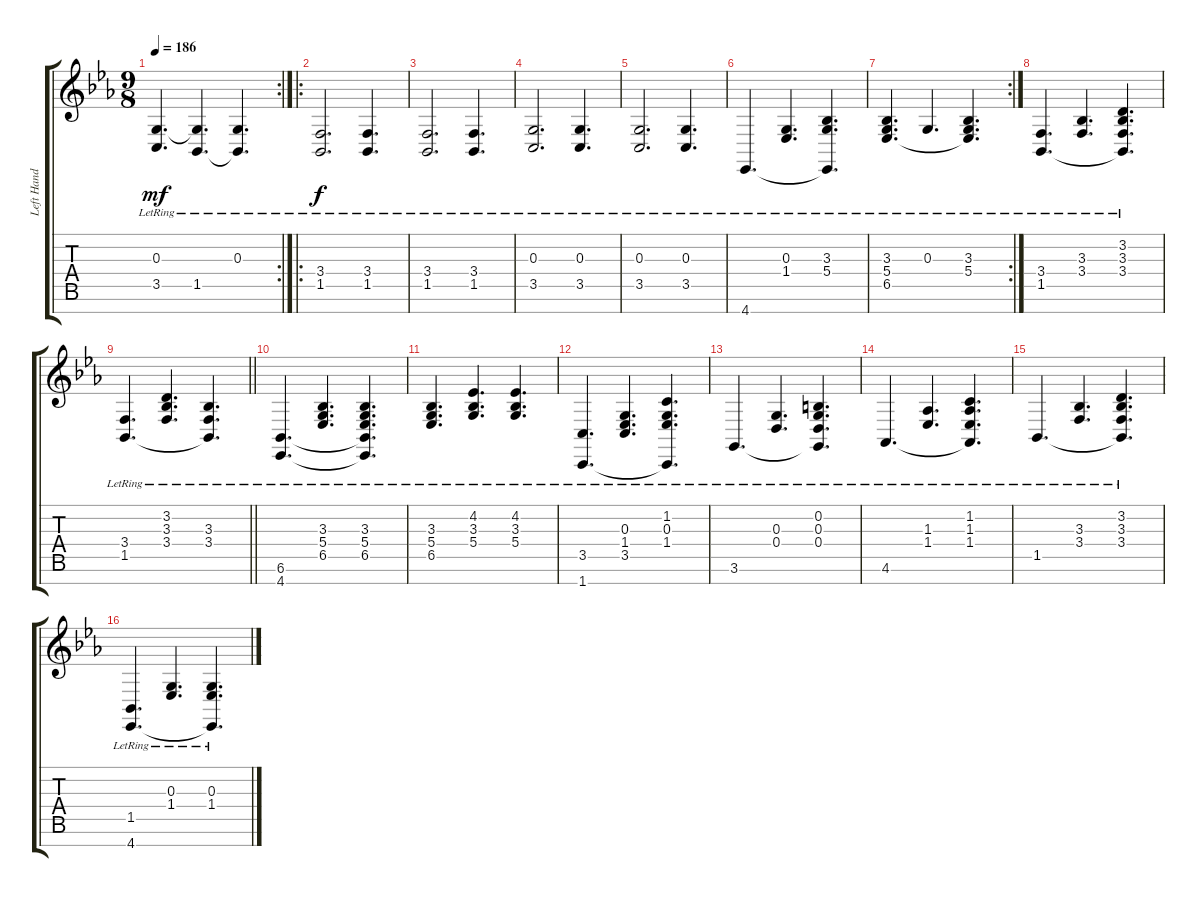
\track ("Left Hand" "Left Hand") {instrument acousticgrandpiano}
\staff {score tabs}
\tuning (E4 B3 G3 D3 A2 E2 B1) {hide}
\rc 2
\ts (9 8)
\tempo 186
\clef g2
\ks eb
(0.3{lr} 3.5{lr}).4{d dy mf} (0.3{t} 1.5{lr}).4{d} (0.3{lr} 1.5{t}).4{d} |
\ro
(3.4{lr} 1.5{lr}).2{d dy f} (3.4{lr} 1.5{lr}).4{d} |
(3.4{lr} 1.5{lr}).2{d} (3.4{lr} 1.5{lr}).4{d} |
(0.3{lr} 3.5{lr}).2{d} (0.3{lr} 3.5{lr}).4{d} |
(0.3{lr} 3.5{lr}).2{d} (0.3{lr} 3.5{lr}).4{d} |
4.7{lr}.4{d} (0.3{lr} 1.4{lr}).4{d} (3.3{lr} 5.4{lr} 4.7{t}).4{d} |
\rc 2
(3.3{lr} 5.4{lr} 6.5{lr}).4{d} 0.3{lr}.4{d} (3.3{lr} 5.4{lr} 6.5{t}).4{d} |
(3.4{lr} 1.5{lr}).4{d} (3.3{lr} 3.4{lr}).4{d} (3.2{lr} 3.3{lr} 3.4{lr} 1.5{t}).4{d} |
\barLineRight lightlight
(3.4{lr} 1.5{lr}).4{d} (3.2{lr} 3.3{lr} 3.4{lr}).4{d} (3.3{lr} 3.4{lr} 1.5{t}).4{d} |
(6.6{lr} 4.7{lr}).4{d} (3.3{lr} 5.4{lr} 6.5{lr}).4{d} (3.3{lr} 5.4{lr} 6.5{lr} 6.6{t} 4.7{t}).4{d} |
(3.3{lr} 5.4{lr} 6.5{lr}).4{d} (4.2{lr} 3.3{lr} 5.4{lr}).4{d} (4.2{lr} 3.3{lr} 5.4{lr}).4{d} |
(3.5{lr} 1.7{lr}).4{d} (0.3{lr} 1.4{lr} 3.5{lr}).4{d} (1.2{lr} 0.3{lr} 1.4{lr} 1.7{t}).4{d} |
3.6{lr}.4{d} (0.3{lr} 0.4{lr}).4{d} (0.2{lr} 0.3{lr} 0.4{lr} 3.6{t}).4{d} |
4.6{lr}.4{d} (1.3{lr} 1.4{lr}).4{d} (1.2{lr} 1.3{lr} 1.4{lr} 4.6{t}).4{d} |
1.5{lr}.4{d} (3.3{lr} 3.4{lr}).4{d} (3.2{lr} 3.3{lr} 3.4{lr} 1.5{t}).4{d} |
(1.5{lr} 4.7{lr}).4{d} (0.3{lr} 1.4{lr}).4{d} (0.3{lr} 1.4{lr} 4.7{t}).4{d}
